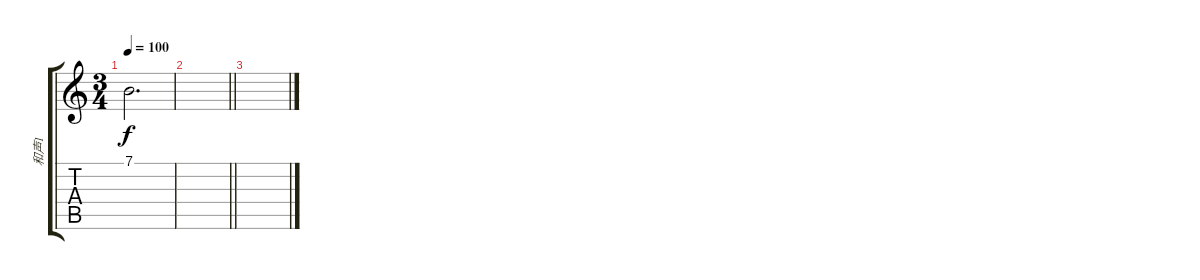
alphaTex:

\track ("和声1" "和声1") {instrument stringensemble1}
\staff {score tabs}
\tuning (E4 B3 G3 D3 A2 E2) {hide}
\ts (3 4)
\tempo 100
\clef g2
\ks c
7.1{t}.2{d dy f} |
\barLineRight lightlight
|
\section ("" "")
